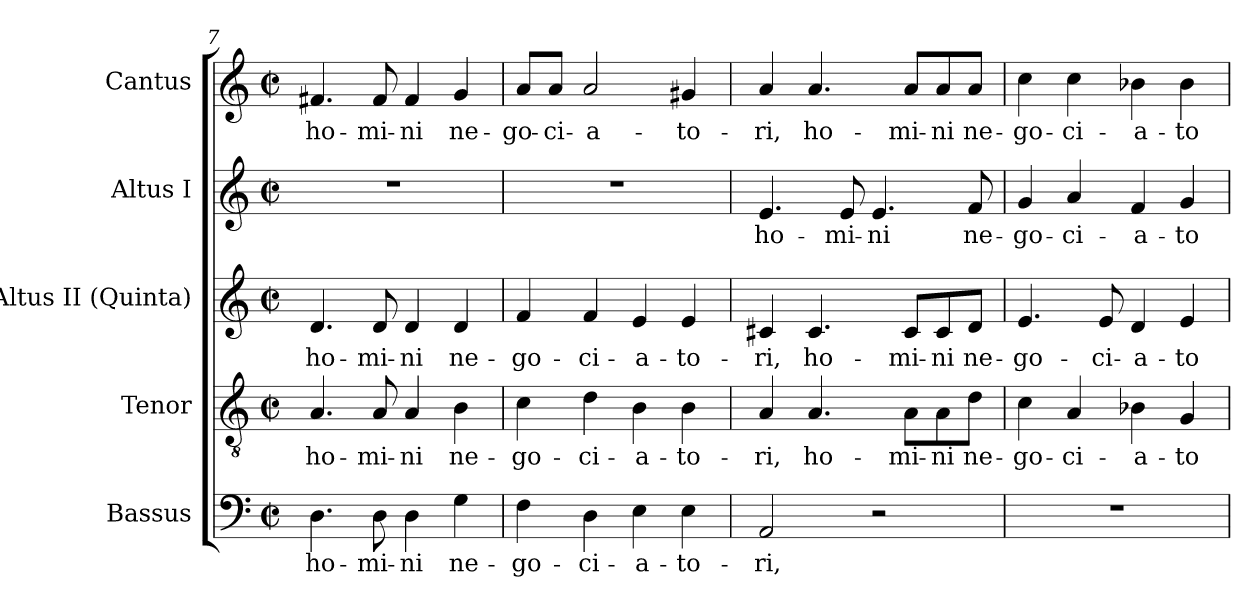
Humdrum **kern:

**kern	**text	**kern	**text	**kern	**text	**kern	**text	**kern	**text
*part5	*part5	*part4	*part4	*part3	*part3	*part2	*part2	*part1	*part1
*staff5	*staff5	*staff4	*staff4	*staff3	*staff3	*staff2	*staff2	*staff1	*staff1
*I"Bassus	*	*I"Tenor	*	*I"Altus II (Quinta)	*	*I"Altus I	*	*I"Cantus	*
*I'B.	*	*I'T.	*	*I'A.	*	*I'A.	*	*I'S.	*
!!LO:LB:g=z
*clefF4	*	*clefGv2	*	*clefG2	*	*clefG2	*	*clefG2	*
*	*	*ITrd7c12	*	*	*	*	*	*	*
*k[]	*	*k[]	*	*k[]	*	*k[]	*	*k[]	*
*C:	*	*C:	*	*C:	*	*C:	*	*C:	*
*M2/2	*	*M2/2	*	*M2/2	*	*M2/2	*	*M2/2	*
*met(c|)	*	*met(c|)	*	*met(c|)	*	*met(c|)	*	*met(c|)	*
=7	=7	=7	=7	=7	=7	=7	=7	=7	=7
!	!LO:LY:b:color=#000000	!	!	!	!	!	!	!	!
!	!	!	!LO:LY:b:color=#000000	!	!	!	!	!	!
!	!	!	!	!	!LO:LY:b:color=#000000	!	!	!	!
!	!	!	!	!	!	!	!	!	!LO:LY:b:color=#000000
4.Di\	ho-	4.AAi/	ho-	4.di/	ho-	1r	.	4.f#Xi/	ho-
!	!LO:LY:b:color=#000000	!	!	!	!	!	!	!	!
!	!	!	!LO:LY:b:color=#000000	!	!	!	!	!	!
!	!	!	!	!	!LO:LY:b:color=#000000	!	!	!	!
!	!	!	!	!	!	!	!	!	!LO:LY:b:color=#000000
8Di\	-mi-	8AAi/	-mi-	8di/	-mi-	.	.	8f#i/	-mi-
!	!LO:LY:b:color=#000000	!	!	!	!	!	!	!	!
!	!	!	!LO:LY:b:color=#000000	!	!	!	!	!	!
!	!	!	!	!	!LO:LY:b:color=#000000	!	!	!	!
!	!	!	!	!	!	!	!	!	!LO:LY:b:color=#000000
4Di\	-ni	4AAi/	-ni	4di/	-ni	.	.	4f#i/	-ni
!	!LO:LY:b:color=#000000	!	!	!	!	!	!	!	!
!	!	!	!LO:LY:b:color=#000000	!	!	!	!	!	!
!	!	!	!	!	!LO:LY:b:color=#000000	!	!	!	!
!	!	!	!	!	!	!	!	!	!LO:LY:b:color=#000000
4Gi\	ne-	4BBi\	ne-	4di/	ne-	.	.	4gi/	ne-
=8	=8	=8	=8	=8	=8	=8	=8	=8	=8
!	!LO:LY:b:color=#000000	!	!	!	!	!	!	!	!
!	!	!	!LO:LY:b:color=#000000	!	!	!	!	!	!
!	!	!	!	!	!LO:LY:b:color=#000000	!	!	!	!
!	!	!	!	!	!	!	!	!	!LO:LY:b:color=#000000
4Fi\	-go-	4Ci\	-go-	4fi/	-go-	1r	.	8ai/L	-go-
!	!	!	!	!	!	!	!	!	!LO:LY:b:color=#000000
.	.	.	.	.	.	.	.	8ai/J	-ci-
!	!LO:LY:b:color=#000000	!	!	!	!	!	!	!	!
!	!	!	!LO:LY:b:color=#000000	!	!	!	!	!	!
!	!	!	!	!	!LO:LY:b:color=#000000	!	!	!	!
!	!	!	!	!	!	!	!	!	!LO:LY:b:color=#000000
4Di\	-ci-	4Di\	-ci-	4fi/	-ci-	.	.	2ai/	-a-
!	!LO:LY:b:color=#000000	!	!	!	!	!	!	!	!
!	!	!	!LO:LY:b:color=#000000	!	!	!	!	!	!
!	!	!	!	!	!LO:LY:b:color=#000000	!	!	!	!
4Ei\	-a-	4BBi\	-a-	4ei/	-a-	.	.	.	.
!	!LO:LY:b:color=#000000	!	!	!	!	!	!	!	!
!	!	!	!LO:LY:b:color=#000000	!	!	!	!	!	!
!	!	!	!	!	!LO:LY:b:color=#000000	!	!	!	!
!	!	!	!	!	!	!	!	!	!LO:LY:b:color=#000000
4Ei\	-to-	4BBi\	-to-	4ei/	-to-	.	.	4g#Xi/	-to-
=9	=9	=9	=9	=9	=9	=9	=9	=9	=9
!	!LO:LY:b:color=#000000	!	!	!	!	!	!	!	!
!	!	!	!LO:LY:b:color=#000000	!	!	!	!	!	!
!	!	!	!	!	!LO:LY:b:color=#000000	!	!	!	!
!	!	!	!	!	!	!	!LO:LY:b:color=#000000	!	!
!	!	!	!	!	!	!	!	!	!LO:LY:b:color=#000000
2AAi/	-ri,	4AAi/	-ri,	4c#Xi/	-ri,	4.ei/	ho-	4ai/	-ri,
!	!	!	!LO:LY:b:color=#000000	!	!	!	!	!	!
!	!	!	!	!	!LO:LY:b:color=#000000	!	!	!	!
!	!	!	!	!	!	!	!	!	!LO:LY:b:color=#000000
.	.	4.AAi/	ho-	4.c#i/	ho-	.	.	4.ai/	ho-
!	!	!	!	!	!	!	!LO:LY:b:color=#000000	!	!
.	.	.	.	.	.	8ei/	-mi-	.	.
!	!	!	!	!	!	!	!LO:LY:b:color=#000000	!	!
2r	.	.	.	.	.	4.ei/	-ni	.	.
!	!	!	!LO:LY:b:color=#000000	!	!	!	!	!	!
!	!	!	!	!	!LO:LY:b:color=#000000	!	!	!	!
!	!	!	!	!	!	!	!	!	!LO:LY:b:color=#000000
.	.	8AAi\L	-mi-	8c#i/L	-mi-	.	.	8ai/L	-mi-
!	!	!	!LO:LY:b:color=#000000	!	!	!	!	!	!
!	!	!	!	!	!LO:LY:b:color=#000000	!	!	!	!
!	!	!	!	!	!	!	!	!	!LO:LY:b:color=#000000
.	.	8AAi\	-ni	8c#i/	-ni	.	.	8ai/	-ni
!	!	!	!LO:LY:b:color=#000000	!	!	!	!	!	!
!	!	!	!	!	!LO:LY:b:color=#000000	!	!	!	!
!	!	!	!	!	!	!	!LO:LY:b:color=#000000	!	!
!	!	!	!	!	!	!	!	!	!LO:LY:b:color=#000000
.	.	8Di\J	ne-	8di/J	ne-	8fi/	ne-	8ai/J	ne-
=10	=10	=10	=10	=10	=10	=10	=10	=10	=10
!	!	!	!LO:LY:b:color=#000000	!	!	!	!	!	!
!	!	!	!	!	!LO:LY:b:color=#000000	!	!	!	!
!	!	!	!	!	!	!	!LO:LY:b:color=#000000	!	!
!	!	!	!	!	!	!	!	!	!LO:LY:b:color=#000000
1r	.	4Ci\	-go-	4.ei/	-go-	4gi/	-go-	4cci\	-go-
!	!	!	!LO:LY:b:color=#000000	!	!	!	!	!	!
!	!	!	!	!	!	!	!LO:LY:b:color=#000000	!	!
!	!	!	!	!	!	!	!	!	!LO:LY:b:color=#000000
.	.	4AAi/	-ci-	.	.	4ai/	-ci-	4cci\	-ci-
!	!	!	!	!	!LO:LY:b:color=#000000	!	!	!	!
.	.	.	.	8ei/	-ci-	.	.	.	.
!	!	!	!LO:LY:b:color=#000000	!	!	!	!	!	!
!	!	!	!	!	!LO:LY:b:color=#000000	!	!	!	!
!	!	!	!	!	!	!	!LO:LY:b:color=#000000	!	!
!	!	!	!	!	!	!	!	!	!LO:LY:b:color=#000000
.	.	4BB-Xi\	-a-	4di/	-a-	4fi/	-a-	4b-Xi\	-a-
!	!	!	!LO:LY:b:color=#000000	!	!	!	!	!	!
!	!	!	!	!	!LO:LY:b:color=#000000	!	!	!	!
!	!	!	!	!	!	!	!LO:LY:b:color=#000000	!	!
!	!	!	!	!	!	!	!	!	!LO:LY:b:color=#000000
.	.	4GGi/	-to-	4ei/	-to-	4gi/	-to-	4b-i\	-to-
=	=	=	=	=	=	=	=	=	=
*-	*-	*-	*-	*-	*-	*-	*-	*-	*-
